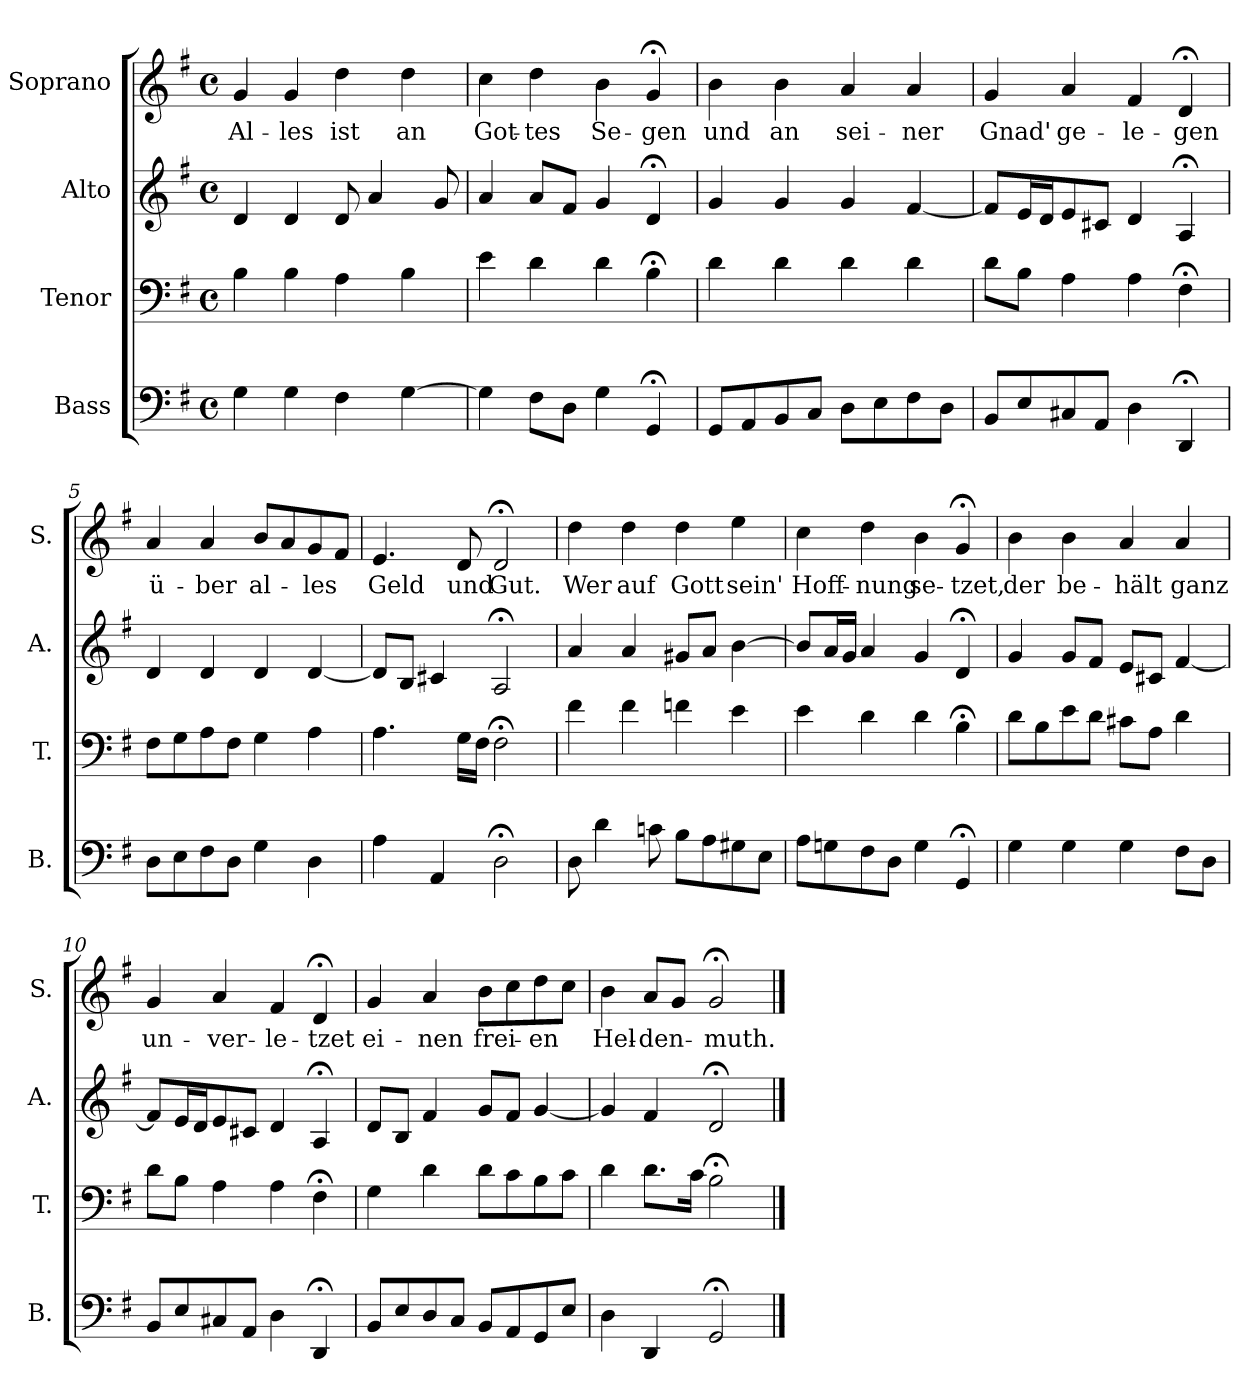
**kern	**kern	**kern	**kern	**text
*part4	*part3	*part2	*part1	*part1
*staff4	*staff3	*staff2	*staff1	*staff1
*I"Bass	*I"Tenor	*I"Alto	*I"Soprano	*
*I'B.	*I'T.	*I'A.	*I'S.	*
*clefF4	*clefF4	*clefG2	*clefG2	*
*k[f#]	*k[f#]	*k[f#]	*k[f#]	*
*G:	*G:	*G:	*G:	*
*M4/4	*M4/4	*M4/4	*M4/4	*
*met(c)	*met(c)	*met(c)	*met(c)	*
=1	=1	=1	=1	=1
!	!	!	!	!LO:LY:b
4G\	4B\	4d/	4g/	Al-
!	!	!	!	!LO:LY:b
4G\	4B\	4d/	4g/	-les
!	!	!	!	!LO:LY:b
4F#\	4A\	8d/	4dd\	ist
.	.	4a/	.	.
!	!	!	!	!LO:LY:b
[4G\	4B\	.	4dd\	an
.	.	8g/	.	.
=2	=2	=2	=2	=2
!	!	!	!	!LO:LY:b
4G\]	4e\	4a/	4cc\	Got-
!	!	!	!	!LO:LY:b
8F#\L	4d\	8a/L	4dd\	-tes
8D\J	.	8f#/J	.	.
!	!	!	!	!LO:LY:b
4G\	4d\	4g/	4b\	Se-
!	!	!	!	!LO:LY:b
4GG;</	4B;<\	4d;</	4g;</	-gen
=3	=3	=3	=3	=3
!	!	!	!	!LO:LY:b
8GG/L	4d\	4g/	4b\	und
8AA/	.	.	.	.
!	!	!	!	!LO:LY:b
8BB/	4d\	4g/	4b\	an
8C/J	.	.	.	.
!	!	!	!	!LO:LY:b
8D\L	4d\	4g/	4a/	sei-
8E\	.	.	.	.
!	!	!	!	!LO:LY:b
8F#\	4d\	[4f#/	4a/	-ner
8D\J	.	.	.	.
=4	=4	=4	=4	=4
!	!	!	!	!LO:LY:b
8BB/L	8d\L	8f#/L]	4g/	Gnad'
8E/	8B\J	16e/L	.	.
.	.	16d/J	.	.
!	!	!	!	!LO:LY:b
8C#X/	4A\	8e/	4a/	ge-
8AA/J	.	8c#X/J	.	.
!	!	!	!	!LO:LY:b
4D\	4A\	4d/	4f#/	-le-
!	!	!	!	!LO:LY:b
4DD;</	4F#;<\	4A;</	4d;</	-gen
!!LO:LB:g=z
=5	=5	=5	=5	=5
!	!	!	!	!LO:LY:b
8D\L	8F#\L	4d/	4a/	ü-
8E\	8G\	.	.	.
!	!	!	!	!LO:LY:b
8F#\	8A\	4d/	4a/	-ber
8D\J	8F#\J	.	.	.
!	!	!	!	!LO:LY:b
4G\	4G\	4d/	8b/L	al-
.	.	.	8a/	.
!	!	!	!	!LO:LY:b
4D\	4A\	[4d/	8g/	-les
.	.	.	8f#/J	.
=6	=6	=6	=6	=6
!	!	!	!	!LO:LY:b
4A\	4.A\	8d/L]	4.e/	Geld
.	.	8B/J	.	.
4AA/	.	4c#X/	.	.
!	!	!	!	!LO:LY:b
.	16G\LL	.	8d/	und
.	16F#\JJ	.	.	.
!	!	!	!	!LO:LY:b
2D;<\	2F#;<\	2A;</	2d;</	Gut.
=7	=7	=7	=7	=7
!	!	!	!	!LO:LY:b
8D\	4f#\	4a/	4dd\	Wer
4d\	.	.	.	.
!	!	!	!	!LO:LY:b
.	4f#\	4a/	4dd\	auf
8cn\	.	.	.	.
!	!	!	!	!LO:LY:b
8B\L	4fn\	8g#X/L	4dd\	Gott
8A\	.	8a/J	.	.
!	!	!	!	!LO:LY:b
8G#X\	4e\	[4b\	4ee\	sein'
8E\J	.	.	.	.
=8	=8	=8	=8	=8
!	!	!	!	!LO:LY:b
8A\L	4e\	8b/L]	4cc\	Hoff-
8Gn\	.	16a/L	.	.
.	.	16g/JJ	.	.
!	!	!	!	!LO:LY:b
8F#\	4d\	4a/	4dd\	-nung
8D\J	.	.	.	.
!	!	!	!	!LO:LY:b
4G\	4d\	4g/	4b\	se-
!	!	!	!	!LO:LY:b
4GG;</	4B;<\	4d;</	4g;</	-tzet,
!!LO:PB:g=z
=9	=9	=9	=9	=9
!	!	!	!	!LO:LY:b
4G\	8d\L	4g/	4b\	der
.	8B\	.	.	.
!	!	!	!	!LO:LY:b
4G\	8e\	8g/L	4b\	be-
.	8d\J	8f#/J	.	.
!	!	!	!	!LO:LY:b
4G\	8c#X\L	8e/L	4a/	-hält
.	8A\J	8c#X/J	.	.
!	!	!	!	!LO:LY:b
8F#\L	4d\	[4f#/	4a/	ganz
8D\J	.	.	.	.
=10	=10	=10	=10	=10
!	!	!	!	!LO:LY:b
8BB/L	8d\L	8f#/L]	4g/	un-
8E/	8B\J	16e/L	.	.
.	.	16d/J	.	.
!	!	!	!	!LO:LY:b
8C#X/	4A\	8e/	4a/	-ver-
8AA/J	.	8c#X/J	.	.
!	!	!	!	!LO:LY:b
4D\	4A\	4d/	4f#/	-le-
!	!	!	!	!LO:LY:b
4DD;</	4F#;<\	4A;</	4d;</	-tzet
=11	=11	=11	=11	=11
!	!	!	!	!LO:LY:b
8BB/L	4G\	8d/L	4g/	ei-
8E/	.	8B/J	.	.
!	!	!	!	!LO:LY:b
8D/	4d\	4f#/	4a/	-nen
8C/J	.	.	.	.
!	!	!	!	!LO:LY:b
8BB/L	8d\L	8g/L	8b\L	frei-
8AA/	8c\	8f#/J	8cc\	.
!	!	!	!	!LO:LY:b
8GG/	8B\	[4g/	8dd\	-en
8E/J	8c\J	.	8cc\J	.
=12	=12	=12	=12	=12
!	!	!	!	!LO:LY:b
4D\	4d\	4g/]	4b\	Hel-
!	!	!	!	!LO:LY:b
4DD/	8.d\L	4f#/	8a/L	-den-
.	.	.	8g/J	.
.	16c\Jk	.	.	.
!	!	!	!	!LO:LY:b
2GG;</	2B;<\	2d;</	2g;</	-muth.
==	==	==	==	==
*-	*-	*-	*-	*-
